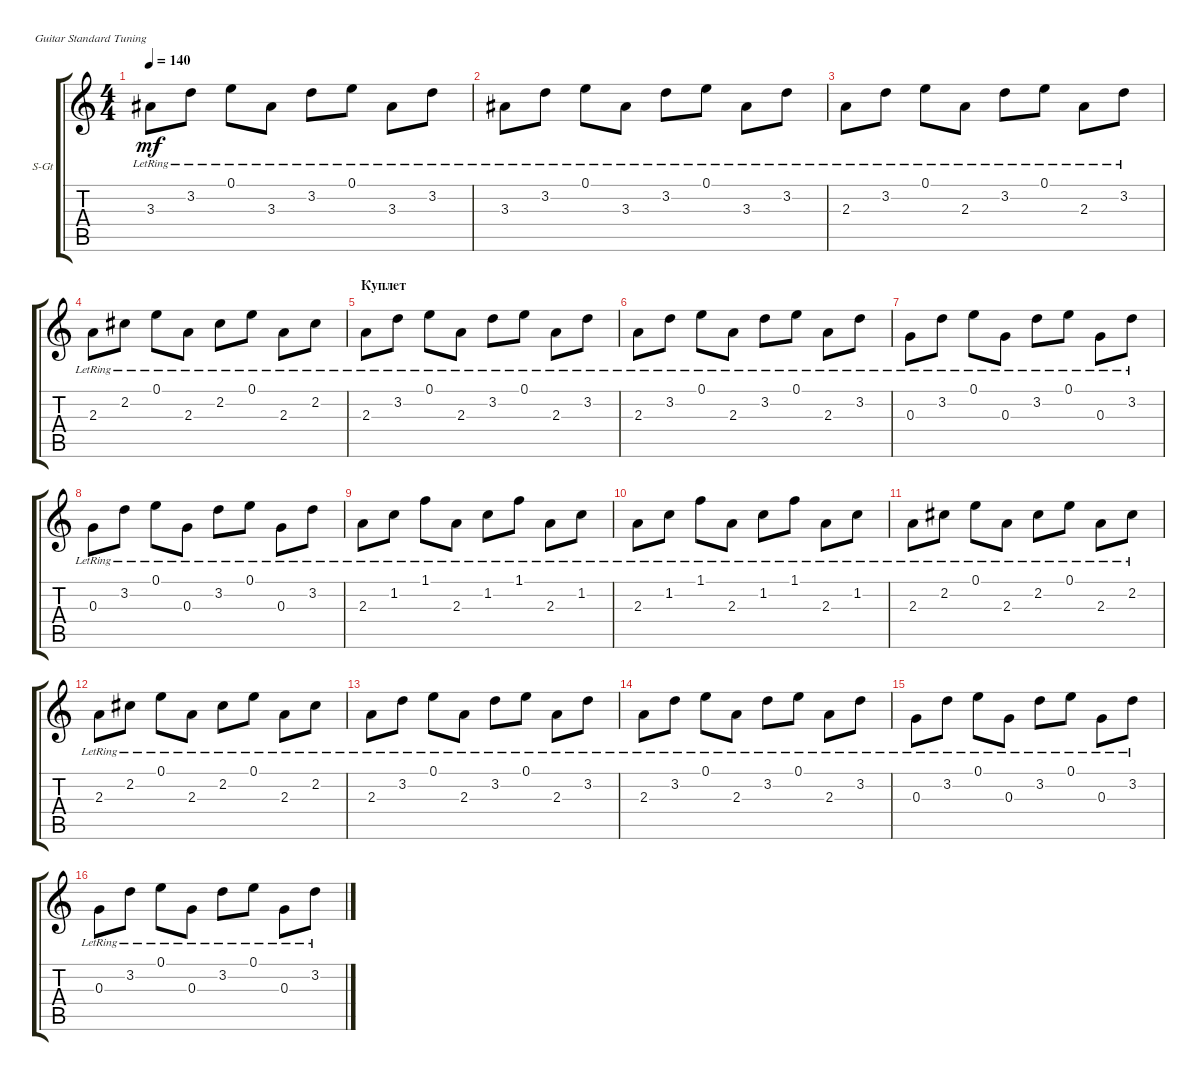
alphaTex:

\defaultSystemsLayout 4
\bracketExtendMode groupsimilarinstruments
\firstSystemTrackNameOrientation horizontal
\otherSystemsTrackNameOrientation horizontal
\track ("Гитара" "S-Gt") {instrument acousticguitarsteel}
\staff {score tabs}
\tuning (E4 B3 G3 D3 A2 E2)
\ts (4 4)
\tempo 140
\clef g2
\ks c
3.3{lr}.8{dy mf} 3.2{lr}.8 0.1{lr}.8 3.3{lr}.8 3.2{lr}.8 0.1{lr}.8 3.3{lr}.8 3.2{lr}.8 |
3.3{lr}.8 3.2{lr}.8 0.1{lr}.8 3.3{lr}.8 3.2{lr}.8 0.1{lr}.8 3.3{lr}.8 3.2{lr}.8 |
2.3{lr}.8 3.2{lr}.8 0.1{lr}.8 2.3{lr}.8 3.2{lr}.8 0.1{lr}.8 2.3{lr}.8 3.2{lr}.8 |
2.3{lr}.8 2.2{lr}.8 0.1{lr}.8 2.3{lr}.8 2.2{lr}.8 0.1{lr}.8 2.3{lr}.8 2.2{lr}.8 |
\section ("" "Куплет")
2.3{lr}.8 3.2{lr}.8 0.1{lr}.8 2.3{lr}.8 3.2{lr}.8 0.1{lr}.8 2.3{lr}.8 3.2{lr}.8 |
2.3{lr}.8 3.2{lr}.8 0.1{lr}.8 2.3{lr}.8 3.2{lr}.8 0.1{lr}.8 2.3{lr}.8 3.2{lr}.8 |
0.3{lr}.8 3.2{lr}.8 0.1{lr}.8 0.3{lr}.8 3.2{lr}.8 0.1{lr}.8 0.3{lr}.8 3.2{lr}.8 |
0.3{lr}.8 3.2{lr}.8 0.1{lr}.8 0.3{lr}.8 3.2{lr}.8 0.1{lr}.8 0.3{lr}.8 3.2{lr}.8 |
2.3{lr}.8 1.2{lr}.8 1.1{lr}.8 2.3{lr}.8 1.2{lr}.8 1.1{lr}.8 2.3{lr}.8 1.2{lr}.8 |
2.3{lr}.8 1.2{lr}.8 1.1{lr}.8 2.3{lr}.8 1.2{lr}.8 1.1{lr}.8 2.3{lr}.8 1.2{lr}.8 |
2.3{lr}.8 2.2{lr}.8 0.1{lr}.8 2.3{lr}.8 2.2{lr}.8 0.1{lr}.8 2.3{lr}.8 2.2{lr}.8 |
2.3{lr}.8 2.2{lr}.8 0.1{lr}.8 2.3{lr}.8 2.2{lr}.8 0.1{lr}.8 2.3{lr}.8 2.2{lr}.8 |
2.3{lr}.8 3.2{lr}.8 0.1{lr}.8 2.3{lr}.8 3.2{lr}.8 0.1{lr}.8 2.3{lr}.8 3.2{lr}.8 |
2.3{lr}.8 3.2{lr}.8 0.1{lr}.8 2.3{lr}.8 3.2{lr}.8 0.1{lr}.8 2.3{lr}.8 3.2{lr}.8 |
0.3{lr}.8 3.2{lr}.8 0.1{lr}.8 0.3{lr}.8 3.2{lr}.8 0.1{lr}.8 0.3{lr}.8 3.2{lr}.8 |
0.3{lr}.8 3.2{lr}.8 0.1{lr}.8 0.3{lr}.8 3.2{lr}.8 0.1{lr}.8 0.3{lr}.8 3.2{lr}.8
